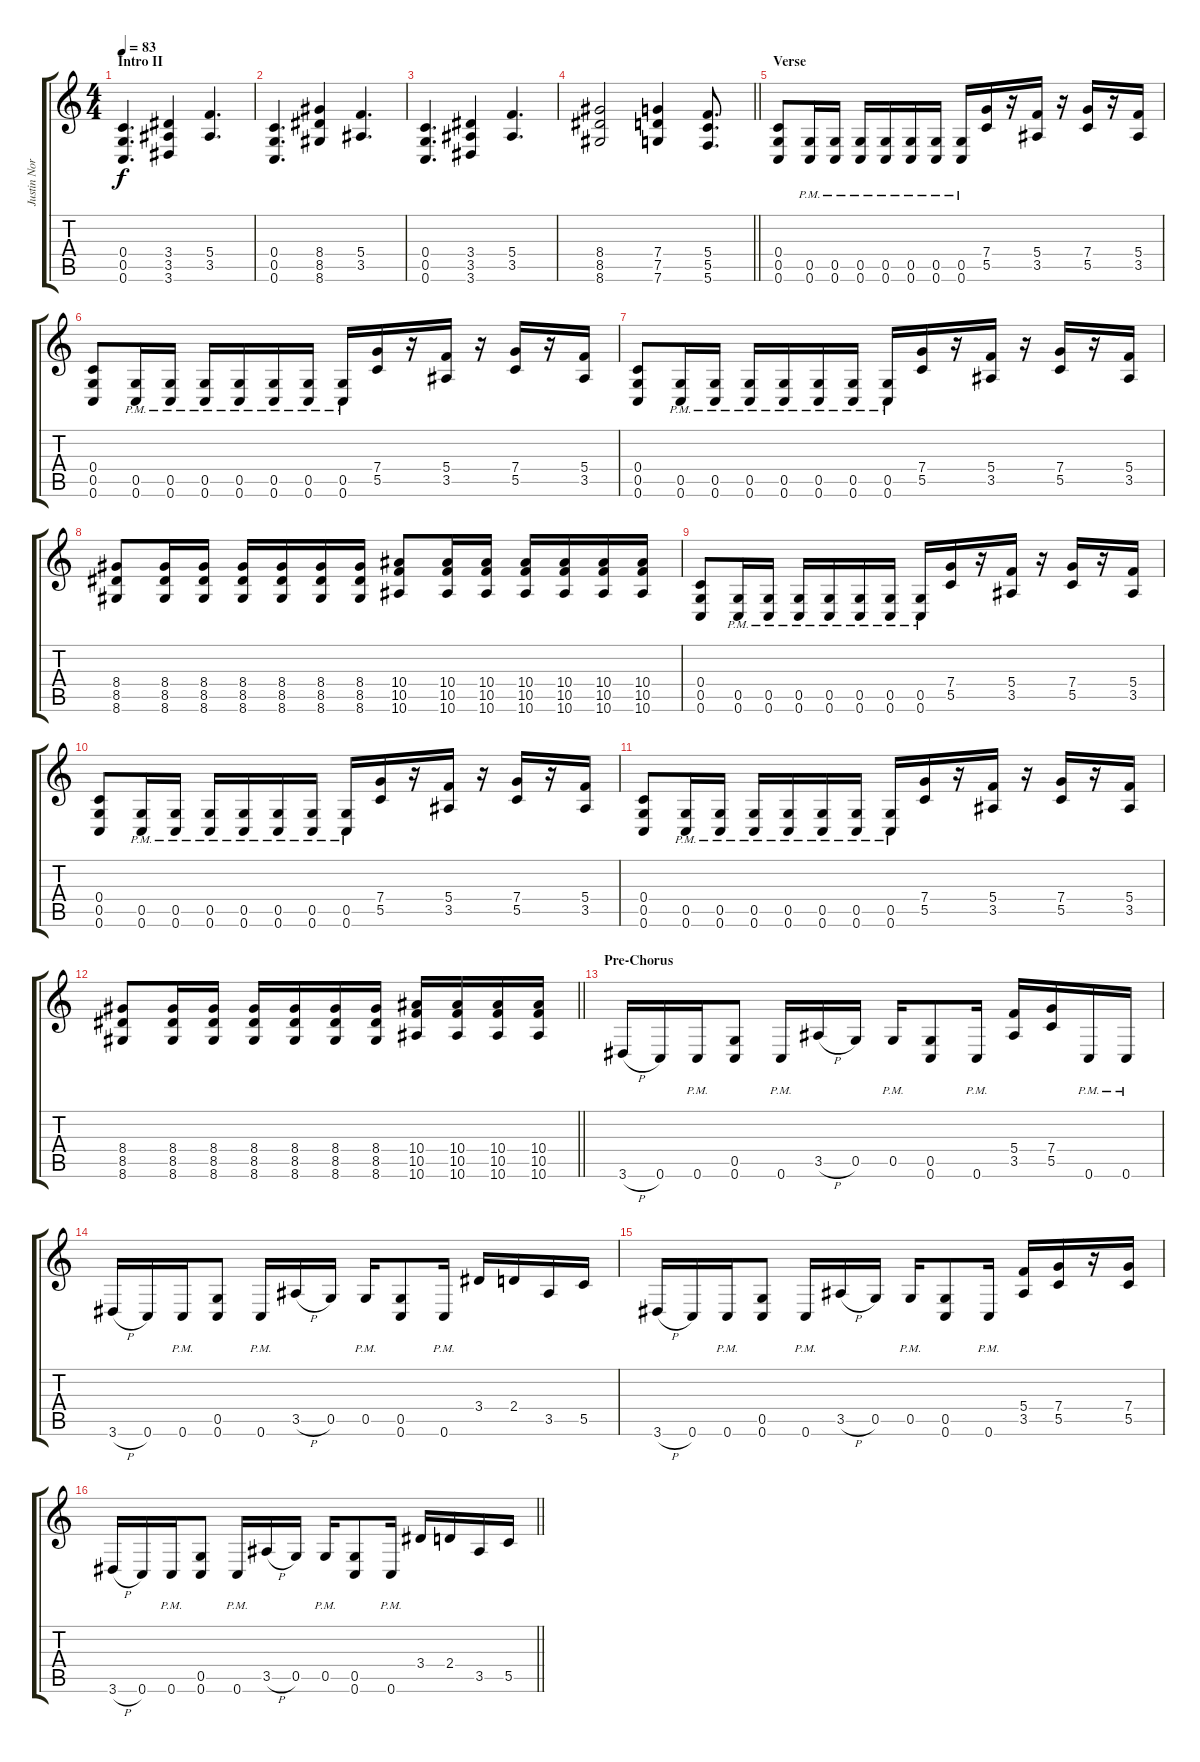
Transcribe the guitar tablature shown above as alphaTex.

\track ("Justin Norman Rhythm" "Justin Nor") {instrument distortionguitar}
\staff {score tabs}
\tuning (D4 A3 F3 C3 G2 C2) {hide}
\ts (4 4)
\section ("" "Intro II")
\tempo 83
\clef g2
\ks c
(0.4 0.5 0.6).4{d dy f} (3.4 3.5 3.6).4 (5.4 3.5).4{d} |
(0.4 0.5 0.6).4{d} (8.4 8.5 8.6).4 (5.4 3.5).4{d} |
(0.4 0.5 0.6).4{d} (3.4 3.5 3.6).4 (5.4 3.5).4{d} |
\barLineRight lightlight
(8.4 8.5 8.6).2 (7.4 7.5 7.6).4 (5.4 5.5 5.6).8{d} |
\section ("" "Verse")
(0.4 0.5 0.6).8 (0.5{pm} 0.6{pm}).16 (0.5{pm} 0.6{pm}).16 (0.5{pm} 0.6{pm}).16 (0.5{pm} 0.6{pm}).16 (0.5{pm} 0.6{pm}).16 (0.5{pm} 0.6{pm}).16 (0.5{pm} 0.6{pm}).16 (7.4 5.5).16 r.16 (5.4 3.5).16 r.16 (7.4 5.5).16 r.16 (5.4 3.5).16 |
(0.4 0.5 0.6).8 (0.5{pm} 0.6{pm}).16 (0.5{pm} 0.6{pm}).16 (0.5{pm} 0.6{pm}).16 (0.5{pm} 0.6{pm}).16 (0.5{pm} 0.6{pm}).16 (0.5{pm} 0.6{pm}).16 (0.5{pm} 0.6{pm}).16 (7.4 5.5).16 r.16 (5.4 3.5).16 r.16 (7.4 5.5).16 r.16 (5.4 3.5).16 |
(0.4 0.5 0.6).8 (0.5{pm} 0.6{pm}).16 (0.5{pm} 0.6{pm}).16 (0.5{pm} 0.6{pm}).16 (0.5{pm} 0.6{pm}).16 (0.5{pm} 0.6{pm}).16 (0.5{pm} 0.6{pm}).16 (0.5{pm} 0.6{pm}).16 (7.4 5.5).16 r.16 (5.4 3.5).16 r.16 (7.4 5.5).16 r.16 (5.4 3.5).16 |
(8.4 8.5 8.6).8 (8.4 8.5 8.6).16 (8.4 8.5 8.6).16 (8.4 8.5 8.6).16 (8.4 8.5 8.6).16 (8.4 8.5 8.6).16 (8.4 8.5 8.6).16 (10.4 10.5 10.6).8 (10.4 10.5 10.6).16 (10.4 10.5 10.6).16 (10.4 10.5 10.6).16 (10.4 10.5 10.6).16 (10.4 10.5 10.6).16 (10.4 10.5 10.6).16 |
(0.4 0.5 0.6).8 (0.5{pm} 0.6{pm}).16 (0.5{pm} 0.6{pm}).16 (0.5{pm} 0.6{pm}).16 (0.5{pm} 0.6{pm}).16 (0.5{pm} 0.6{pm}).16 (0.5{pm} 0.6{pm}).16 (0.5{pm} 0.6{pm}).16 (7.4 5.5).16 r.16 (5.4 3.5).16 r.16 (7.4 5.5).16 r.16 (5.4 3.5).16 |
(0.4 0.5 0.6).8 (0.5{pm} 0.6{pm}).16 (0.5{pm} 0.6{pm}).16 (0.5{pm} 0.6{pm}).16 (0.5{pm} 0.6{pm}).16 (0.5{pm} 0.6{pm}).16 (0.5{pm} 0.6{pm}).16 (0.5{pm} 0.6{pm}).16 (7.4 5.5).16 r.16 (5.4 3.5).16 r.16 (7.4 5.5).16 r.16 (5.4 3.5).16 |
(0.4 0.5 0.6).8 (0.5{pm} 0.6{pm}).16 (0.5{pm} 0.6{pm}).16 (0.5{pm} 0.6{pm}).16 (0.5{pm} 0.6{pm}).16 (0.5{pm} 0.6{pm}).16 (0.5{pm} 0.6{pm}).16 (0.5{pm} 0.6{pm}).16 (7.4 5.5).16 r.16 (5.4 3.5).16 r.16 (7.4 5.5).16 r.16 (5.4 3.5).16 |
\barLineRight lightlight
(8.4 8.5 8.6).8 (8.4 8.5 8.6).16 (8.4 8.5 8.6).16 (8.4 8.5 8.6).16 (8.4 8.5 8.6).16 (8.4 8.5 8.6).16 (8.4 8.5 8.6).16 (10.4 10.5 10.6).16 (10.4 10.5 10.6).16 (10.4 10.5 10.6).16 (10.4 10.5 10.6).16 |
\section ("" "Pre-Chorus")
3.6{h}.16 0.6.16 0.6{pm}.16 (0.5 0.6).8 0.6{pm}.16 3.5{h}.16 0.5.16 0.5{pm}.16 (0.5 0.6).8 0.6{pm}.16 (5.4 3.5).16 (7.4 5.5).16 0.6{pm}.16 0.6{pm}.16 |
3.6{h}.16 0.6.16 0.6{pm}.16 (0.5 0.6).8 0.6{pm}.16 3.5{h}.16 0.5.16 0.5{pm}.16 (0.5 0.6).8 0.6{pm}.16 3.4.16 2.4.16 3.5.16 5.5.16 |
3.6{h}.16 0.6.16 0.6{pm}.16 (0.5 0.6).8 0.6{pm}.16 3.5{h}.16 0.5.16 0.5{pm}.16 (0.5 0.6).8 0.6{pm}.16 (5.4 3.5).16 (7.4 5.5).16 r.16 (7.4 5.5).16 |
\barLineRight lightlight
3.6{h}.16 0.6.16 0.6{pm}.16 (0.5 0.6).8 0.6{pm}.16 3.5{h}.16 0.5.16 0.5{pm}.16 (0.5 0.6).8 0.6{pm}.16 3.4.16 2.4.16 3.5.16 5.5.16
